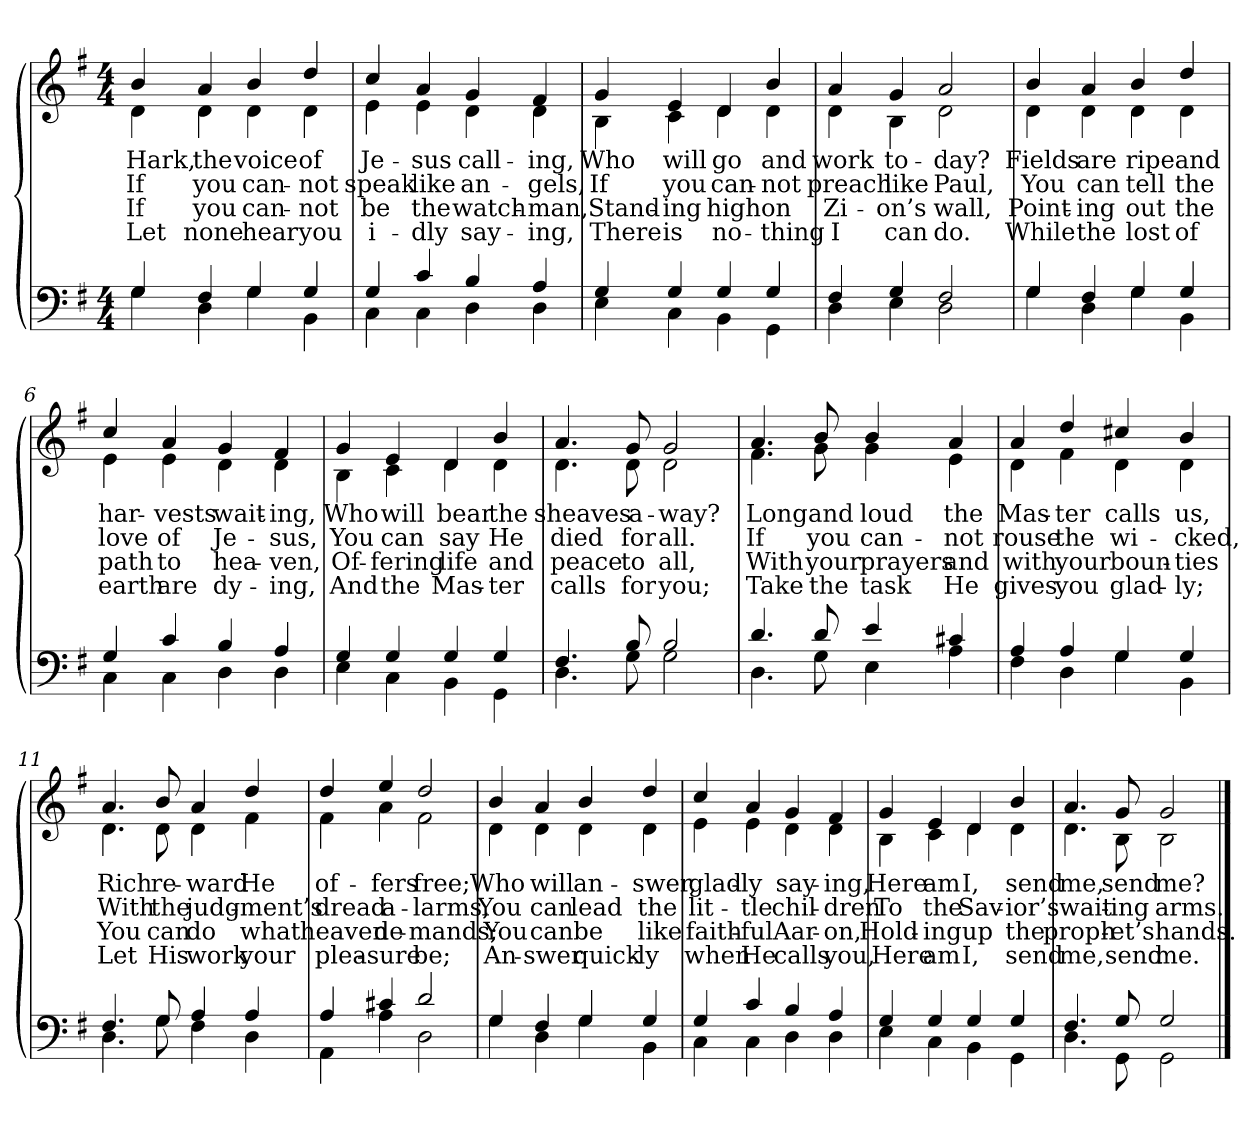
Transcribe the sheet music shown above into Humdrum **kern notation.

**kern	**kern	**text	**text	**text	**text
*part2	*part1	*part1	*part1	*part1	*part1
*staff2	*staff1	*staff1	*staff1	*staff1	*staff1
*clefF4	*clefG2	*	*	*	*
*k[f#]	*k[f#]	*	*	*	*
*M4/4	*M4/4	*	*	*	*
=1	=1	=1	=1	=1	=1
*^	*	*	*	*	*
!	!	!LO:TX:b:i:t=Verse	!	!	!	!
!	!	!	!LO:LY:b	!LO:LY:b	!LO:LY:b	!LO:LY:b
*	*	*^	*	*	*	*
4G/	4G\	4b/	4d\	Hark,	If	If	Let
!	!	!	!	!LO:LY:b	!LO:LY:b	!LO:LY:b	!LO:LY:b
4F#/	4D\	4a/	4d\	the	you	you	none
!	!	!	!	!LO:LY:b	!LO:LY:b	!LO:LY:b	!LO:LY:b
4G/	4G\	4b/	4d\	voice	can-	can-	hear
!	!	!	!	!LO:LY:b	!LO:LY:b	!LO:LY:b	!LO:LY:b
4G/	4BB\	4dd/	4d\	of	-not	-not	you
=2	=2	=2	=2	=2	=2	=2	=2
!	!	!	!	!LO:LY:b	!LO:LY:b	!LO:LY:b	!LO:LY:b
4G/	4C\	4cc/	4e\	Je-	speak	be	i-
!	!	!	!	!LO:LY:b	!LO:LY:b	!LO:LY:b	!LO:LY:b
4c/	4C\	4a/	4e\	-sus	like	the	-dly
!	!	!	!	!LO:LY:b	!LO:LY:b	!LO:LY:b	!LO:LY:b
4B/	4D\	4g/	4d\	call-	an-	watch-	say-
!	!	!	!	!LO:LY:b	!LO:LY:b	!LO:LY:b	!LO:LY:b
4A/	4D\	4f#/	4d\	-ing,	-gels,	-man,	-ing,
!!LO:LB:g=z	!!
=3	=3	=3	=3	=3	=3	=3	=3
!	!	!	!	!LO:LY:b	!LO:LY:b	!LO:LY:b	!LO:LY:b
4G/	4E\	4g/	4B\	Who	If	Stand-	There
!	!	!	!	!LO:LY:b	!LO:LY:b	!LO:LY:b	!LO:LY:b
4G/	4C\	4e/	4c\	will	you	-ing	is
!	!	!	!	!LO:LY:b	!LO:LY:b	!LO:LY:b	!LO:LY:b
4G/	4BB\	4d/	4d\	go	can-	high	no-
!	!	!	!	!LO:LY:b	!LO:LY:b	!LO:LY:b	!LO:LY:b
4G/	4GG\	4b/	4d\	and	-not	on	-thing
=4	=4	=4	=4	=4	=4	=4	=4
!	!	!	!	!LO:LY:b	!LO:LY:b	!LO:LY:b	!LO:LY:b
4F#/	4D\	4a/	4d\	work	preach	Zi-	I
!	!	!	!	!LO:LY:b	!LO:LY:b	!LO:LY:b	!LO:LY:b
4G/	4E\	4g/	4B\	to-	like	-on’s	can
!	!	!	!	!LO:LY:b	!LO:LY:b	!LO:LY:b	!LO:LY:b
2F#/	2D\	2a/	2d\	-day?	Paul,	wall,	do.
!!LO:LB:g=z	!!
=5	=5	=5	=5	=5	=5	=5	=5
!	!	!	!	!LO:LY:b	!LO:LY:b	!LO:LY:b	!LO:LY:b
4G/	4G\	4b/	4d\	Fields	You	Point-	While
!	!	!	!	!LO:LY:b	!LO:LY:b	!LO:LY:b	!LO:LY:b
4F#/	4D\	4a/	4d\	are	can	-ing	the
!	!	!	!	!LO:LY:b	!LO:LY:b	!LO:LY:b	!LO:LY:b
4G/	4G\	4b/	4d\	ripe	tell	out	lost
!	!	!	!	!LO:LY:b	!LO:LY:b	!LO:LY:b	!LO:LY:b
4G/	4BB\	4dd/	4d\	and	the	the	of
=6	=6	=6	=6	=6	=6	=6	=6
!	!	!	!	!LO:LY:b	!LO:LY:b	!LO:LY:b	!LO:LY:b
4G/	4C\	4cc/	4e\	har-	love	path	earth
!	!	!	!	!LO:LY:b	!LO:LY:b	!LO:LY:b	!LO:LY:b
4c/	4C\	4a/	4e\	-vests	of	to	are
!	!	!	!	!LO:LY:b	!LO:LY:b	!LO:LY:b	!LO:LY:b
4B/	4D\	4g/	4d\	wait-	Je-	hea-	dy-
!	!	!	!	!LO:LY:b	!LO:LY:b	!LO:LY:b	!LO:LY:b
4A/	4D\	4f#/	4d\	-ing,	-sus,	-ven,	-ing,
!!LO:LB:g=z	!!
=7	=7	=7	=7	=7	=7	=7	=7
!	!	!	!	!LO:LY:b	!LO:LY:b	!LO:LY:b	!LO:LY:b
4G/	4E\	4g/	4B\	Who	You	Of-	And
!	!	!	!	!LO:LY:b	!LO:LY:b	!LO:LY:b	!LO:LY:b
4G/	4C\	4e/	4c\	will	can	-fering	the
!	!	!	!	!LO:LY:b	!LO:LY:b	!LO:LY:b	!LO:LY:b
4G/	4BB\	4d/	4d\	bear	say	life	Mas-
!	!	!	!	!LO:LY:b	!LO:LY:b	!LO:LY:b	!LO:LY:b
4G/	4GG\	4b/	4d\	the	He	and	-ter
=8	=8	=8	=8	=8	=8	=8	=8
!	!	!	!	!LO:LY:b	!LO:LY:b	!LO:LY:b	!LO:LY:b
4.F#/	4.D\	4.a/	4.d\	sheaves	died	peace	calls
!	!	!	!	!LO:LY:b	!LO:LY:b	!LO:LY:b	!LO:LY:b
8B/	8G\	8g/	8d\	a-	for	to	for
!	!	!	!	!LO:LY:b	!LO:LY:b	!LO:LY:b	!LO:LY:b
2B/	2G\	2g/	2d\	-way?	all.	all,	you;
!!LO:LB:g=z	!!
=9	=9	=9	=9	=9	=9	=9	=9
!	!	!	!	!LO:LY:b	!LO:LY:b	!LO:LY:b	!LO:LY:b
4.d/	4.D\	4.a/	4.f#\	Long	If	With	Take
!	!	!	!	!LO:LY:b	!LO:LY:b	!LO:LY:b	!LO:LY:b
8d/	8G\	8b/	8g\	and	you	your	the
!	!	!	!	!LO:LY:b	!LO:LY:b	!LO:LY:b	!LO:LY:b
4e/	4E\	4b/	4g\	loud	can-	prayers	task
!	!	!	!	!LO:LY:b	!LO:LY:b	!LO:LY:b	!LO:LY:b
4c#X/	4A\	4a/	4e\	the	-not	and	He
=10	=10	=10	=10	=10	=10	=10	=10
!	!	!	!	!LO:LY:b	!LO:LY:b	!LO:LY:b	!LO:LY:b
4A/	4F#\	4a/	4d\	Mas-	rouse	with	gives
!	!	!	!	!LO:LY:b	!LO:LY:b	!LO:LY:b	!LO:LY:b
4A/	4D\	4dd/	4f#\	-ter	the	your	you
!	!	!	!	!LO:LY:b	!LO:LY:b	!LO:LY:b	!LO:LY:b
4G/	4G\	4cc#X/	4d\	calls	wi-	boun-	glad-
!	!	!	!	!LO:LY:b	!LO:LY:b	!LO:LY:b	!LO:LY:b
4G/	4BB\	4b/	4d\	us,	-cked,	-ties	-ly;
!!LO:LB:g=z	!!
=11	=11	=11	=11	=11	=11	=11	=11
!	!	!	!	!LO:LY:b	!LO:LY:b	!LO:LY:b	!LO:LY:b
4.F#/	4.D\	4.a/	4.d\	Rich	With	You	Let
!	!	!	!	!LO:LY:b	!LO:LY:b	!LO:LY:b	!LO:LY:b
8G/	8G\	8b/	8d\	re-	the	can	His
!	!	!	!	!LO:LY:b	!LO:LY:b	!LO:LY:b	!LO:LY:b
4A/	4F#\	4a/	4d\	-ward	judg-	do	work
!	!	!	!	!LO:LY:b	!LO:LY:b	!LO:LY:b	!LO:LY:b
4A/	4D\	4dd/	4f#\	He	-ment’s	what	your
=12	=12	=12	=12	=12	=12	=12	=12
!	!	!	!	!LO:LY:b	!LO:LY:b	!LO:LY:b	!LO:LY:b
4A/	4AA\	4dd/	4f#\	of-	dread	heaven	plea-
!	!	!	!	!LO:LY:b	!LO:LY:b	!LO:LY:b	!LO:LY:b
4c#X/	4A\	4ee/	4a\	-fers	a-	de-	-sure
!	!	!	!	!LO:LY:b	!LO:LY:b	!LO:LY:b	!LO:LY:b
2d/	2D\	2dd/	2f#\	free;	-larms,	-mands;	be;
!!LO:LB:g=z	!!
=13	=13	=13	=13	=13	=13	=13	=13
!	!	!	!	!LO:LY:b	!LO:LY:b	!LO:LY:b	!LO:LY:b
4G/	4G\	4b/	4d\	Who	You	You	An-
!	!	!	!	!LO:LY:b	!LO:LY:b	!LO:LY:b	!LO:LY:b
4F#/	4D\	4a/	4d\	will	can	can	-swer
!	!	!	!	!LO:LY:b	!LO:LY:b	!LO:LY:b	!LO:LY:b
4G/	4G\	4b/	4d\	an-	lead	be	quick-
!	!	!	!	!LO:LY:b	!LO:LY:b	!LO:LY:b	!LO:LY:b
4G/	4BB\	4dd/	4d\	-swer,	the	like	-ly
=14	=14	=14	=14	=14	=14	=14	=14
!	!	!	!	!LO:LY:b	!LO:LY:b	!LO:LY:b	!LO:LY:b
4G/	4C\	4cc/	4e\	glad-	lit-	faith-	when
!	!	!	!	!LO:LY:b	!LO:LY:b	!LO:LY:b	!LO:LY:b
4c/	4C\	4a/	4e\	-ly	-tle	-ful	He
!	!	!	!	!LO:LY:b	!LO:LY:b	!LO:LY:b	!LO:LY:b
4B/	4D\	4g/	4d\	say-	chil-	Aar-	calls
!	!	!	!	!LO:LY:b	!LO:LY:b	!LO:LY:b	!LO:LY:b
4A/	4D\	4f#/	4d\	-ing,	-dren	-on,	you,
!!LO:LB:g=z	!!
=15	=15	=15	=15	=15	=15	=15	=15
!	!	!	!	!LO:LY:b	!LO:LY:b	!LO:LY:b	!LO:LY:b
4G/	4E\	4g/	4B\	Here	To	Hold-	Here
!	!	!	!	!LO:LY:b	!LO:LY:b	!LO:LY:b	!LO:LY:b
4G/	4C\	4e/	4c\	am	the	-ing	am
!	!	!	!	!LO:LY:b	!LO:LY:b	!LO:LY:b	!LO:LY:b
4G/	4BB\	4d/	4d\	I,	Sav-	up	I,
!	!	!	!	!LO:LY:b	!LO:LY:b	!LO:LY:b	!LO:LY:b
4G/	4GG\	4b/	4d\	send	-ior’s	the	send
=16	=16	=16	=16	=16	=16	=16	=16
!	!	!	!	!LO:LY:b	!LO:LY:b	!LO:LY:b	!LO:LY:b
4.F#/	4.D\	4.a/	4.d\	me,	wait-	proph-	me,
!	!	!	!	!LO:LY:b	!LO:LY:b	!LO:LY:b	!LO:LY:b
8G/	8GG\	8g/	8B\	send	-ing	-et’s	send
!	!	!	!	!LO:LY:b	!LO:LY:b	!LO:LY:b	!LO:LY:b
2G/	2GG\	2g/	2B\	me?	arms.	hands.	me.
*v	*v	*	*	*	*	*	*
*	*v	*v	*	*	*	*
==	==	==	==	==	==
*-	*-	*-	*-	*-	*-
